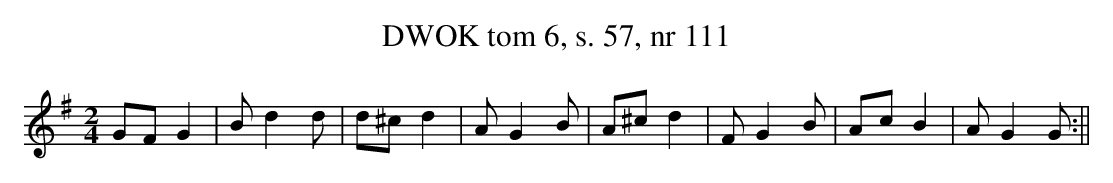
X:1
T:DWOK tom 6, s. 57, nr 111
L:1/16
M:2/4
K:G
G2F2 G4|B2d4d2|d2^c2 d4|A2G4B2|A2^c2 d4|F2G4B2|A2c2 B4|A2G4G2:||
